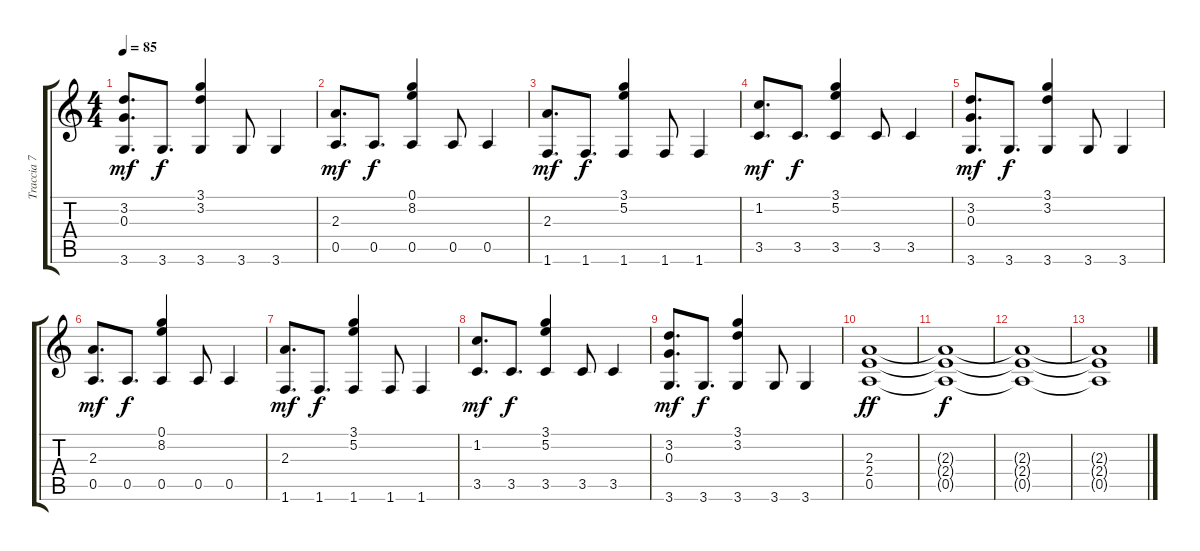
\track ("Traccia 7" "Traccia 7") {instrument overdrivenguitar}
\staff {score tabs}
\tuning (E4 B3 G3 D3 A2 E2) {hide}
\ts (4 4)
\tempo 85
\clef g2
\ks c
(3.2 0.3 3.6).8{d dy mf} 3.6.8{d dy f} (3.1 3.2 3.6).4 3.6.8 3.6.4 |
(2.3 0.5).8{d dy mf} 0.5.8{d dy f} (0.1 8.2 0.5).4 0.5.8 0.5.4 |
(2.3 1.6).8{d dy mf} 1.6.8{d dy f} (3.1 5.2 1.6).4 1.6.8 1.6.4 |
(1.2 3.5).8{d dy mf} 3.5.8{d dy f} (3.1 5.2 3.5).4 3.5.8 3.5.4 |
(3.2 0.3 3.6).8{d dy mf} 3.6.8{d dy f} (3.1 3.2 3.6).4 3.6.8 3.6.4 |
(2.3 0.5).8{d dy mf} 0.5.8{d dy f} (0.1 8.2 0.5).4 0.5.8 0.5.4 |
(2.3 1.6).8{d dy mf} 1.6.8{d dy f} (3.1 5.2 1.6).4 1.6.8 1.6.4 |
(1.2 3.5).8{d dy mf} 3.5.8{d dy f} (3.1 5.2 3.5).4 3.5.8 3.5.4 |
(3.2 0.3 3.6).8{d dy mf} 3.6.8{d dy f} (3.1 3.2 3.6).4 3.6.8 3.6.4 |
(2.3 2.4 0.5).1{dy ff} |
(2.3{t} 2.4{t} 0.5{t}).1{dy f} |
(2.3{t} 2.4{t} 0.5{t}).1 |
(2.3{t} 2.4{t} 0.5{t}).1
